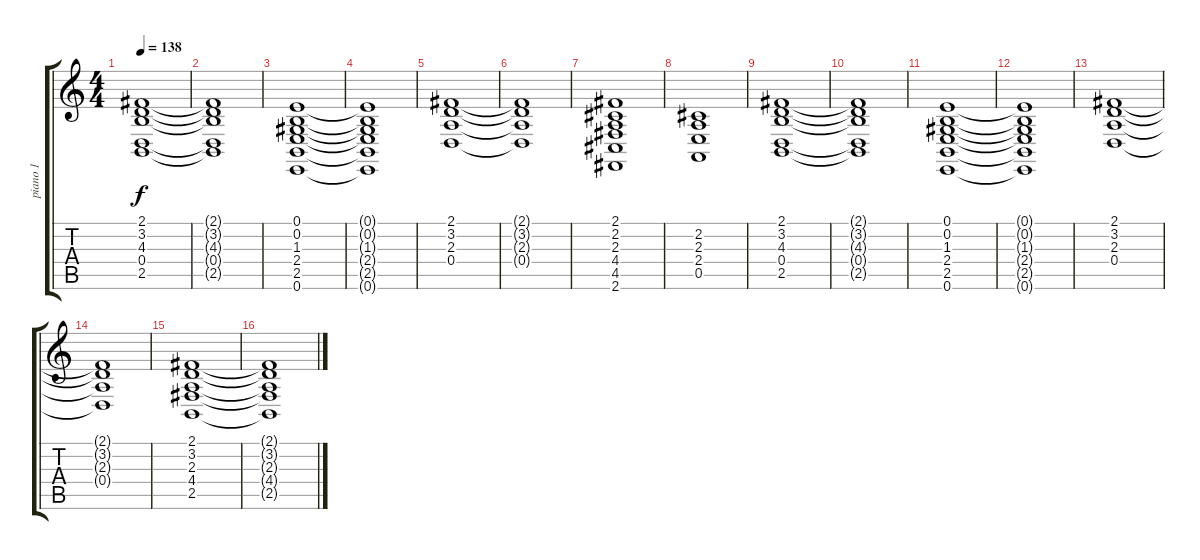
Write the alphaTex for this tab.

\track ("piano 1" "piano 1") {instrument acousticgrandpiano}
\staff {score tabs}
\tuning (E4 B3 G3 D3 A2 E2) {hide}
\ts (4 4)
\tempo 138
\clef g2
\ks c
(2.1 3.2 4.3 0.4 2.5).1{dy f} |
(2.1{t} 3.2{t} 4.3{t} 0.4{t} 2.5{t}).1 |
(0.1 0.2 1.3 2.4 2.5 0.6).1 |
(0.1{t} 0.2{t} 1.3{t} 2.4{t} 2.5{t} 0.6{t}).1 |
(2.1 3.2 2.3 0.4).1 |
(2.1{t} 3.2{t} 2.3{t} 0.4{t}).1 |
(2.1 2.2 2.3 4.4 4.5 2.6).1 |
(2.2 2.3 2.4 0.5).1 |
(2.1 3.2 4.3 0.4 2.5).1 |
(2.1{t} 3.2{t} 4.3{t} 0.4{t} 2.5{t}).1 |
(0.1 0.2 1.3 2.4 2.5 0.6).1 |
(0.1{t} 0.2{t} 1.3{t} 2.4{t} 2.5{t} 0.6{t}).1 |
(2.1 3.2 2.3 0.4).1 |
(2.1{t} 3.2{t} 2.3{t} 0.4{t}).1 |
(2.1 3.2 2.3 4.4 2.5).1 |
(2.1{t} 3.2{t} 2.3{t} 4.4{t} 2.5{t}).1
